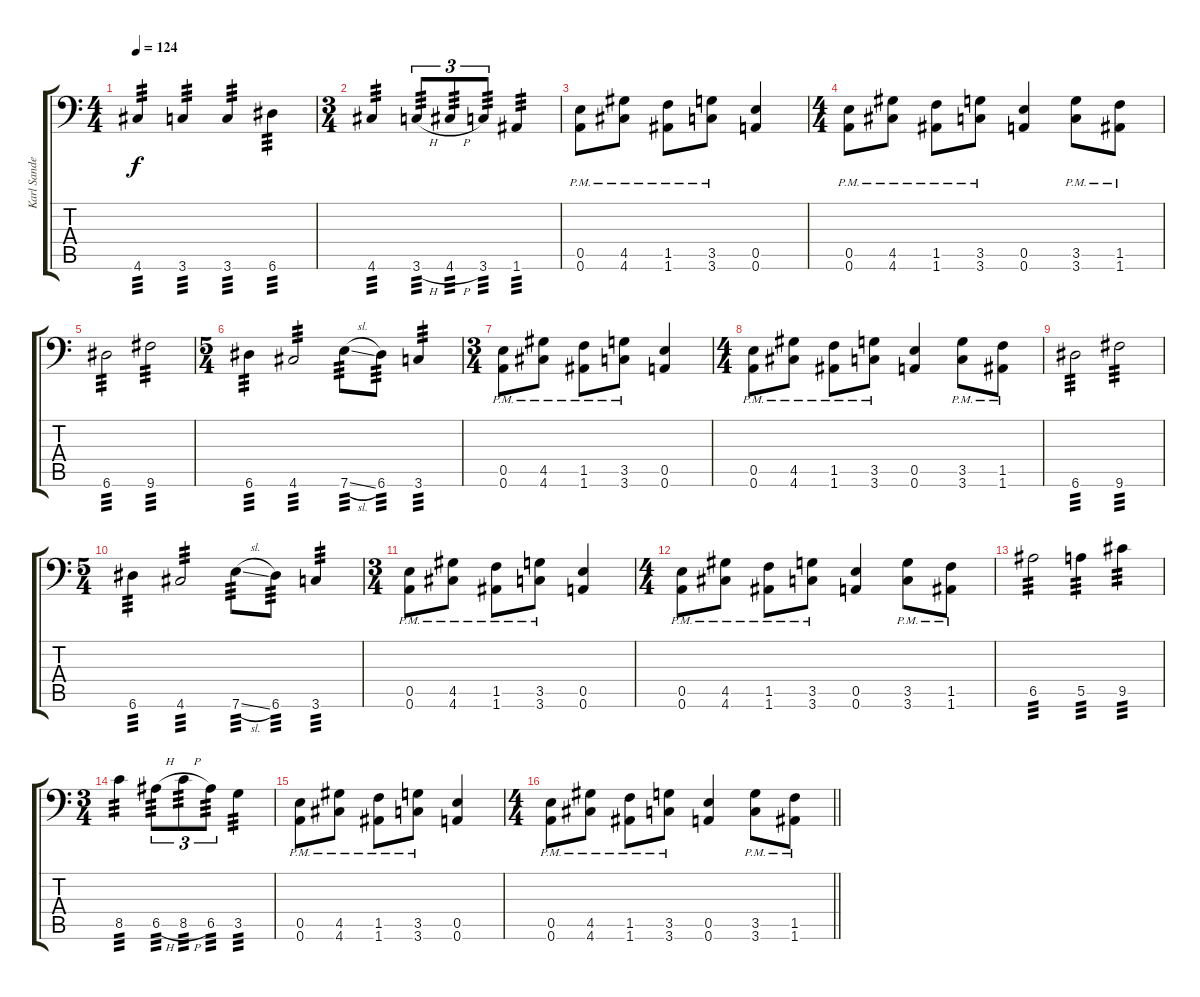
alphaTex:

\track ("Karl Sanders" "Karl Sande") {instrument overdrivenguitar}
\staff {score tabs}
\tuning (B3 Gb3 D3 A2 E2 A1) {hide}
\ts (4 4)
\tempo 124
\clef f4
\ks c
4.6.4{tp 3 dy f} 3.6.4{tp 3} 3.6.4{tp 3} 6.6.4{tp 3} |
\ts (3 4)
4.6.4{tp 3} 3.6{h}.8{tu (3 2) tp 3} 4.6{h}.8{tu (3 2) tp 3} 3.6.8{tu (3 2) tp 3} 1.6.4{tp 3} |
(0.5{pm} 0.6{pm}).8 (4.5{pm} 4.6{pm}).8 (1.5{pm} 1.6{pm}).8 (3.5{pm} 3.6{pm}).8 (0.5 0.6).4 |
\ts (4 4)
(0.5{pm} 0.6{pm}).8 (4.5{pm} 4.6{pm}).8 (1.5{pm} 1.6{pm}).8 (3.5{pm} 3.6{pm}).8 (0.5 0.6).4 (3.5{pm} 3.6{pm}).8 (1.5{pm} 1.6{pm}).8 |
6.6.2{tp 3} 9.6.2{tp 3} |
\ts (5 4)
6.6.4{tp 3} 4.6.2{tp 3} 7.6{sl}.8{tp 3} 6.6.8{tp 3} 3.6.4{tp 3} |
\ts (3 4)
(0.5{pm} 0.6{pm}).8 (4.5{pm} 4.6{pm}).8 (1.5{pm} 1.6{pm}).8 (3.5{pm} 3.6{pm}).8 (0.5 0.6).4 |
\ts (4 4)
(0.5{pm} 0.6{pm}).8 (4.5{pm} 4.6{pm}).8 (1.5{pm} 1.6{pm}).8 (3.5{pm} 3.6{pm}).8 (0.5 0.6).4 (3.5{pm} 3.6{pm}).8 (1.5{pm} 1.6{pm}).8 |
6.6.2{tp 3} 9.6.2{tp 3} |
\ts (5 4)
6.6.4{tp 3} 4.6.2{tp 3} 7.6{sl}.8{tp 3} 6.6.8{tp 3} 3.6.4{tp 3} |
\ts (3 4)
(0.5{pm} 0.6{pm}).8 (4.5{pm} 4.6{pm}).8 (1.5{pm} 1.6{pm}).8 (3.5{pm} 3.6{pm}).8 (0.5 0.6).4 |
\ts (4 4)
(0.5{pm} 0.6{pm}).8 (4.5{pm} 4.6{pm}).8 (1.5{pm} 1.6{pm}).8 (3.5{pm} 3.6{pm}).8 (0.5 0.6).4 (3.5{pm} 3.6{pm}).8 (1.5{pm} 1.6{pm}).8 |
6.5.2{tp 3} 5.5.4{tp 3} 9.5.4{tp 3} |
\ts (3 4)
8.5.4{tp 3} 6.5{h}.8{tu (3 2) tp 3} 8.5{h}.8{tu (3 2) tp 3} 6.5.8{tu (3 2) tp 3} 3.5.4{tp 3} |
(0.5{pm} 0.6{pm}).8 (4.5{pm} 4.6{pm}).8 (1.5{pm} 1.6{pm}).8 (3.5{pm} 3.6{pm}).8 (0.5 0.6).4 |
\ts (4 4)
\barLineRight lightlight
(0.5{pm} 0.6{pm}).8 (4.5{pm} 4.6{pm}).8 (1.5{pm} 1.6{pm}).8 (3.5{pm} 3.6{pm}).8 (0.5 0.6).4 (3.5{pm} 3.6{pm}).8 (1.5{pm} 1.6{pm}).8
